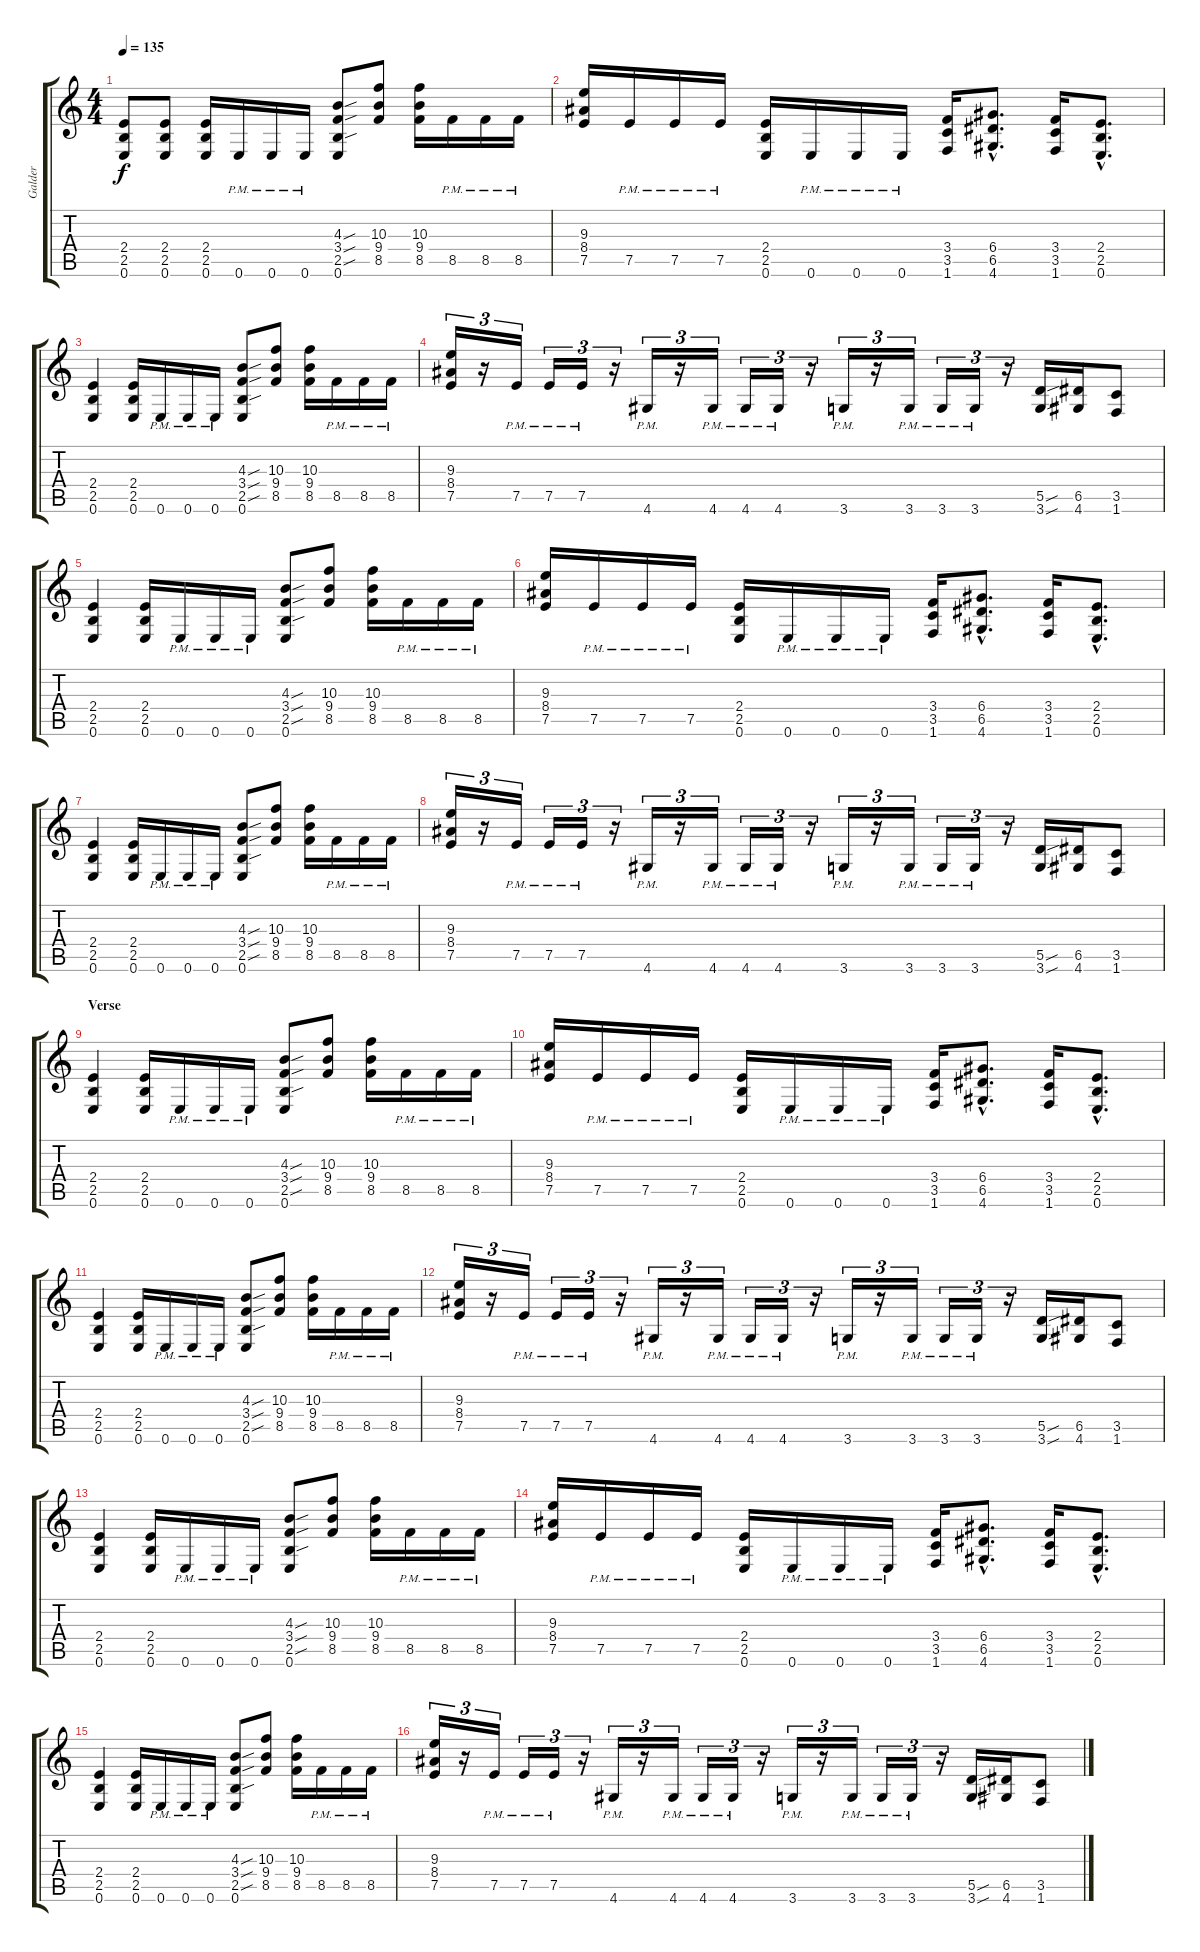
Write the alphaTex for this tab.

\track ("Galder" "Galder") {instrument overdrivenguitar}
\staff {score tabs}
\tuning (E4 B3 G3 D3 A2 E2) {hide}
\ts (4 4)
\section ("" "")
\tempo 135
\clef g2
\ks c
(2.4 2.5 0.6).8{dy f instrument overdrivenguitar} (2.4 2.5 0.6).8 (2.4 2.5 0.6).16 0.6{pm}.16 0.6{pm}.16 0.6{pm}.16 (4.3{sou} 3.4{sou} 2.5{sou} 0.6).8 (10.3 9.4 8.5).8 (10.3 9.4 8.5).16 8.5{pm}.16 8.5{pm}.16 8.5{pm}.16 |
(9.3 8.4 7.5).16 7.5{pm}.16 7.5{pm}.16 7.5{pm}.16 (2.4 2.5 0.6).16 0.6{pm}.16 0.6{pm}.16 0.6{pm}.16 (3.4 3.5 1.6).16 (6.4{hac} 6.5{hac} 4.6{hac}).8{d} (3.4 3.5 1.6).16 (2.4{hac} 2.5{hac} 0.6{hac}).8{d} |
(2.4 2.5 0.6).4 (2.4 2.5 0.6).16 0.6{pm}.16 0.6{pm}.16 0.6{pm}.16 (4.3{sou} 3.4{sou} 2.5{sou} 0.6).8 (10.3 9.4 8.5).8 (10.3 9.4 8.5).16 8.5{pm}.16 8.5{pm}.16 8.5{pm}.16 |
(9.3 8.4 7.5).16{tu (3 2)} r.16{tu (3 2)} 7.5{pm}.16{tu (3 2)} 7.5{pm}.16{tu (3 2)} 7.5{pm}.16{tu (3 2)} r.16{tu (3 2)} 4.6{pm}.16{tu (3 2)} r.16{tu (3 2)} 4.6{pm}.16{tu (3 2)} 4.6{pm}.16{tu (3 2)} 4.6{pm}.16{tu (3 2)} r.16{tu (3 2)} 3.6{pm}.16{tu (3 2)} r.16{tu (3 2)} 3.6{pm}.16{tu (3 2)} 3.6{pm}.16{tu (3 2)} 3.6{pm}.16{tu (3 2)} r.16{tu (3 2)} (5.5{sou} 3.6{sou}).16 (6.5 4.6).16 (3.5 1.6).8 |
(2.4 2.5 0.6).4 (2.4 2.5 0.6).16 0.6{pm}.16 0.6{pm}.16 0.6{pm}.16 (4.3{sou} 3.4{sou} 2.5{sou} 0.6).8 (10.3 9.4 8.5).8 (10.3 9.4 8.5).16 8.5{pm}.16 8.5{pm}.16 8.5{pm}.16 |
(9.3 8.4 7.5).16 7.5{pm}.16 7.5{pm}.16 7.5{pm}.16 (2.4 2.5 0.6).16 0.6{pm}.16 0.6{pm}.16 0.6{pm}.16 (3.4 3.5 1.6).16 (6.4{hac} 6.5{hac} 4.6{hac}).8{d} (3.4 3.5 1.6).16 (2.4{hac} 2.5{hac} 0.6{hac}).8{d} |
(2.4 2.5 0.6).4 (2.4 2.5 0.6).16 0.6{pm}.16 0.6{pm}.16 0.6{pm}.16 (4.3{sou} 3.4{sou} 2.5{sou} 0.6).8 (10.3 9.4 8.5).8 (10.3 9.4 8.5).16 8.5{pm}.16 8.5{pm}.16 8.5{pm}.16 |
(9.3 8.4 7.5).16{tu (3 2)} r.16{tu (3 2)} 7.5{pm}.16{tu (3 2)} 7.5{pm}.16{tu (3 2)} 7.5{pm}.16{tu (3 2)} r.16{tu (3 2)} 4.6{pm}.16{tu (3 2)} r.16{tu (3 2)} 4.6{pm}.16{tu (3 2)} 4.6{pm}.16{tu (3 2)} 4.6{pm}.16{tu (3 2)} r.16{tu (3 2)} 3.6{pm}.16{tu (3 2)} r.16{tu (3 2)} 3.6{pm}.16{tu (3 2)} 3.6{pm}.16{tu (3 2)} 3.6{pm}.16{tu (3 2)} r.16{tu (3 2)} (5.5{sou} 3.6{sou}).16 (6.5 4.6).16 (3.5 1.6).8 |
\section ("" "Verse")
(2.4 2.5 0.6).4 (2.4 2.5 0.6).16 0.6{pm}.16 0.6{pm}.16 0.6{pm}.16 (4.3{sou} 3.4{sou} 2.5{sou} 0.6).8 (10.3 9.4 8.5).8 (10.3 9.4 8.5).16 8.5{pm}.16 8.5{pm}.16 8.5{pm}.16 |
(9.3 8.4 7.5).16 7.5{pm}.16 7.5{pm}.16 7.5{pm}.16 (2.4 2.5 0.6).16 0.6{pm}.16 0.6{pm}.16 0.6{pm}.16 (3.4 3.5 1.6).16 (6.4{hac} 6.5{hac} 4.6{hac}).8{d} (3.4 3.5 1.6).16 (2.4{hac} 2.5{hac} 0.6{hac}).8{d} |
(2.4 2.5 0.6).4 (2.4 2.5 0.6).16 0.6{pm}.16 0.6{pm}.16 0.6{pm}.16 (4.3{sou} 3.4{sou} 2.5{sou} 0.6).8 (10.3 9.4 8.5).8 (10.3 9.4 8.5).16 8.5{pm}.16 8.5{pm}.16 8.5{pm}.16 |
(9.3 8.4 7.5).16{tu (3 2)} r.16{tu (3 2)} 7.5{pm}.16{tu (3 2)} 7.5{pm}.16{tu (3 2)} 7.5{pm}.16{tu (3 2)} r.16{tu (3 2)} 4.6{pm}.16{tu (3 2)} r.16{tu (3 2)} 4.6{pm}.16{tu (3 2)} 4.6{pm}.16{tu (3 2)} 4.6{pm}.16{tu (3 2)} r.16{tu (3 2)} 3.6{pm}.16{tu (3 2)} r.16{tu (3 2)} 3.6{pm}.16{tu (3 2)} 3.6{pm}.16{tu (3 2)} 3.6{pm}.16{tu (3 2)} r.16{tu (3 2)} (5.5{sou} 3.6{sou}).16 (6.5 4.6).16 (3.5 1.6).8 |
(2.4 2.5 0.6).4 (2.4 2.5 0.6).16 0.6{pm}.16 0.6{pm}.16 0.6{pm}.16 (4.3{sou} 3.4{sou} 2.5{sou} 0.6).8 (10.3 9.4 8.5).8 (10.3 9.4 8.5).16 8.5{pm}.16 8.5{pm}.16 8.5{pm}.16 |
(9.3 8.4 7.5).16 7.5{pm}.16 7.5{pm}.16 7.5{pm}.16 (2.4 2.5 0.6).16 0.6{pm}.16 0.6{pm}.16 0.6{pm}.16 (3.4 3.5 1.6).16 (6.4{hac} 6.5{hac} 4.6{hac}).8{d} (3.4 3.5 1.6).16 (2.4{hac} 2.5{hac} 0.6{hac}).8{d} |
(2.4 2.5 0.6).4 (2.4 2.5 0.6).16 0.6{pm}.16 0.6{pm}.16 0.6{pm}.16 (4.3{sou} 3.4{sou} 2.5{sou} 0.6).8 (10.3 9.4 8.5).8 (10.3 9.4 8.5).16 8.5{pm}.16 8.5{pm}.16 8.5{pm}.16 |
(9.3 8.4 7.5).16{tu (3 2)} r.16{tu (3 2)} 7.5{pm}.16{tu (3 2)} 7.5{pm}.16{tu (3 2)} 7.5{pm}.16{tu (3 2)} r.16{tu (3 2)} 4.6{pm}.16{tu (3 2)} r.16{tu (3 2)} 4.6{pm}.16{tu (3 2)} 4.6{pm}.16{tu (3 2)} 4.6{pm}.16{tu (3 2)} r.16{tu (3 2)} 3.6{pm}.16{tu (3 2)} r.16{tu (3 2)} 3.6{pm}.16{tu (3 2)} 3.6{pm}.16{tu (3 2)} 3.6{pm}.16{tu (3 2)} r.16{tu (3 2)} (5.5{sou} 3.6{sou}).16 (6.5 4.6).16 (3.5 1.6).8
